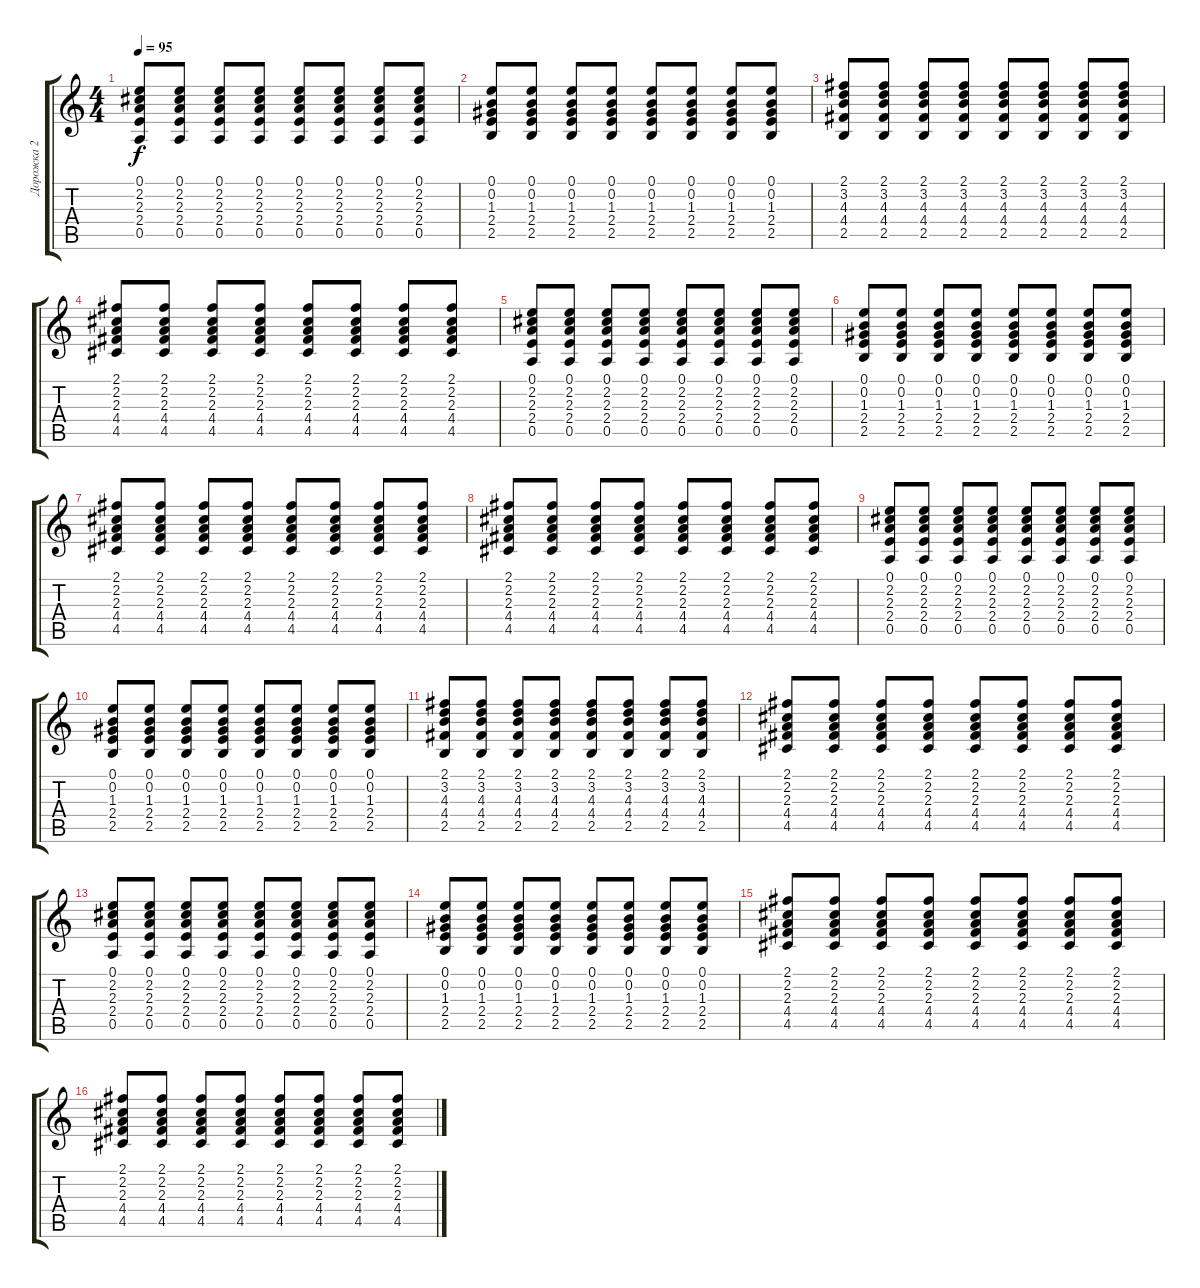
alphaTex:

\track ("Дорожка 2" "Дорожка 2") {instrument electricguitarclean}
\staff {score tabs}
\tuning (E4 B3 G3 D3 A2 E2) {hide}
\ts (4 4)
\tempo 95
\clef g2
\ks c
(0.1 2.2 2.3 2.4 0.5).8{dy f} (0.1 2.2 2.3 2.4 0.5).8 (0.1 2.2 2.3 2.4 0.5).8 (0.1 2.2 2.3 2.4 0.5).8 (0.1 2.2 2.3 2.4 0.5).8 (0.1 2.2 2.3 2.4 0.5).8 (0.1 2.2 2.3 2.4 0.5).8 (0.1 2.2 2.3 2.4 0.5).8 |
(0.1 0.2 1.3 2.4 2.5).8 (0.1 0.2 1.3 2.4 2.5).8 (0.1 0.2 1.3 2.4 2.5).8 (0.1 0.2 1.3 2.4 2.5).8 (0.1 0.2 1.3 2.4 2.5).8 (0.1 0.2 1.3 2.4 2.5).8 (0.1 0.2 1.3 2.4 2.5).8 (0.1 0.2 1.3 2.4 2.5).8 |
(2.1 3.2 4.3 4.4 2.5).8 (2.1 3.2 4.3 4.4 2.5).8 (2.1 3.2 4.3 4.4 2.5).8 (2.1 3.2 4.3 4.4 2.5).8 (2.1 3.2 4.3 4.4 2.5).8 (2.1 3.2 4.3 4.4 2.5).8 (2.1 3.2 4.3 4.4 2.5).8 (2.1 3.2 4.3 4.4 2.5).8 |
(2.1 2.2 2.3 4.4 4.5).8 (2.1 2.2 2.3 4.4 4.5).8 (2.1 2.2 2.3 4.4 4.5).8 (2.1 2.2 2.3 4.4 4.5).8 (2.1 2.2 2.3 4.4 4.5).8 (2.1 2.2 2.3 4.4 4.5).8 (2.1 2.2 2.3 4.4 4.5).8 (2.1 2.2 2.3 4.4 4.5).8 |
(0.1 2.2 2.3 2.4 0.5).8 (0.1 2.2 2.3 2.4 0.5).8 (0.1 2.2 2.3 2.4 0.5).8 (0.1 2.2 2.3 2.4 0.5).8 (0.1 2.2 2.3 2.4 0.5).8 (0.1 2.2 2.3 2.4 0.5).8 (0.1 2.2 2.3 2.4 0.5).8 (0.1 2.2 2.3 2.4 0.5).8 |
(0.1 0.2 1.3 2.4 2.5).8 (0.1 0.2 1.3 2.4 2.5).8 (0.1 0.2 1.3 2.4 2.5).8 (0.1 0.2 1.3 2.4 2.5).8 (0.1 0.2 1.3 2.4 2.5).8 (0.1 0.2 1.3 2.4 2.5).8 (0.1 0.2 1.3 2.4 2.5).8 (0.1 0.2 1.3 2.4 2.5).8 |
(2.1 2.2 2.3 4.4 4.5).8 (2.1 2.2 2.3 4.4 4.5).8 (2.1 2.2 2.3 4.4 4.5).8 (2.1 2.2 2.3 4.4 4.5).8 (2.1 2.2 2.3 4.4 4.5).8 (2.1 2.2 2.3 4.4 4.5).8 (2.1 2.2 2.3 4.4 4.5).8 (2.1 2.2 2.3 4.4 4.5).8 |
(2.1 2.2 2.3 4.4 4.5).8 (2.1 2.2 2.3 4.4 4.5).8 (2.1 2.2 2.3 4.4 4.5).8 (2.1 2.2 2.3 4.4 4.5).8 (2.1 2.2 2.3 4.4 4.5).8 (2.1 2.2 2.3 4.4 4.5).8 (2.1 2.2 2.3 4.4 4.5).8 (2.1 2.2 2.3 4.4 4.5).8 |
(0.1 2.2 2.3 2.4 0.5).8 (0.1 2.2 2.3 2.4 0.5).8 (0.1 2.2 2.3 2.4 0.5).8 (0.1 2.2 2.3 2.4 0.5).8 (0.1 2.2 2.3 2.4 0.5).8 (0.1 2.2 2.3 2.4 0.5).8 (0.1 2.2 2.3 2.4 0.5).8 (0.1 2.2 2.3 2.4 0.5).8 |
(0.1 0.2 1.3 2.4 2.5).8 (0.1 0.2 1.3 2.4 2.5).8 (0.1 0.2 1.3 2.4 2.5).8 (0.1 0.2 1.3 2.4 2.5).8 (0.1 0.2 1.3 2.4 2.5).8 (0.1 0.2 1.3 2.4 2.5).8 (0.1 0.2 1.3 2.4 2.5).8 (0.1 0.2 1.3 2.4 2.5).8 |
(2.1 3.2 4.3 4.4 2.5).8 (2.1 3.2 4.3 4.4 2.5).8 (2.1 3.2 4.3 4.4 2.5).8 (2.1 3.2 4.3 4.4 2.5).8 (2.1 3.2 4.3 4.4 2.5).8 (2.1 3.2 4.3 4.4 2.5).8 (2.1 3.2 4.3 4.4 2.5).8 (2.1 3.2 4.3 4.4 2.5).8 |
(2.1 2.2 2.3 4.4 4.5).8 (2.1 2.2 2.3 4.4 4.5).8 (2.1 2.2 2.3 4.4 4.5).8 (2.1 2.2 2.3 4.4 4.5).8 (2.1 2.2 2.3 4.4 4.5).8 (2.1 2.2 2.3 4.4 4.5).8 (2.1 2.2 2.3 4.4 4.5).8 (2.1 2.2 2.3 4.4 4.5).8 |
(0.1 2.2 2.3 2.4 0.5).8 (0.1 2.2 2.3 2.4 0.5).8 (0.1 2.2 2.3 2.4 0.5).8 (0.1 2.2 2.3 2.4 0.5).8 (0.1 2.2 2.3 2.4 0.5).8 (0.1 2.2 2.3 2.4 0.5).8 (0.1 2.2 2.3 2.4 0.5).8 (0.1 2.2 2.3 2.4 0.5).8 |
(0.1 0.2 1.3 2.4 2.5).8 (0.1 0.2 1.3 2.4 2.5).8 (0.1 0.2 1.3 2.4 2.5).8 (0.1 0.2 1.3 2.4 2.5).8 (0.1 0.2 1.3 2.4 2.5).8 (0.1 0.2 1.3 2.4 2.5).8 (0.1 0.2 1.3 2.4 2.5).8 (0.1 0.2 1.3 2.4 2.5).8 |
(2.1 2.2 2.3 4.4 4.5).8 (2.1 2.2 2.3 4.4 4.5).8 (2.1 2.2 2.3 4.4 4.5).8 (2.1 2.2 2.3 4.4 4.5).8 (2.1 2.2 2.3 4.4 4.5).8 (2.1 2.2 2.3 4.4 4.5).8 (2.1 2.2 2.3 4.4 4.5).8 (2.1 2.2 2.3 4.4 4.5).8 |
(2.1 2.2 2.3 4.4 4.5).8 (2.1 2.2 2.3 4.4 4.5).8 (2.1 2.2 2.3 4.4 4.5).8 (2.1 2.2 2.3 4.4 4.5).8 (2.1 2.2 2.3 4.4 4.5).8 (2.1 2.2 2.3 4.4 4.5).8 (2.1 2.2 2.3 4.4 4.5).8 (2.1 2.2 2.3 4.4 4.5).8
